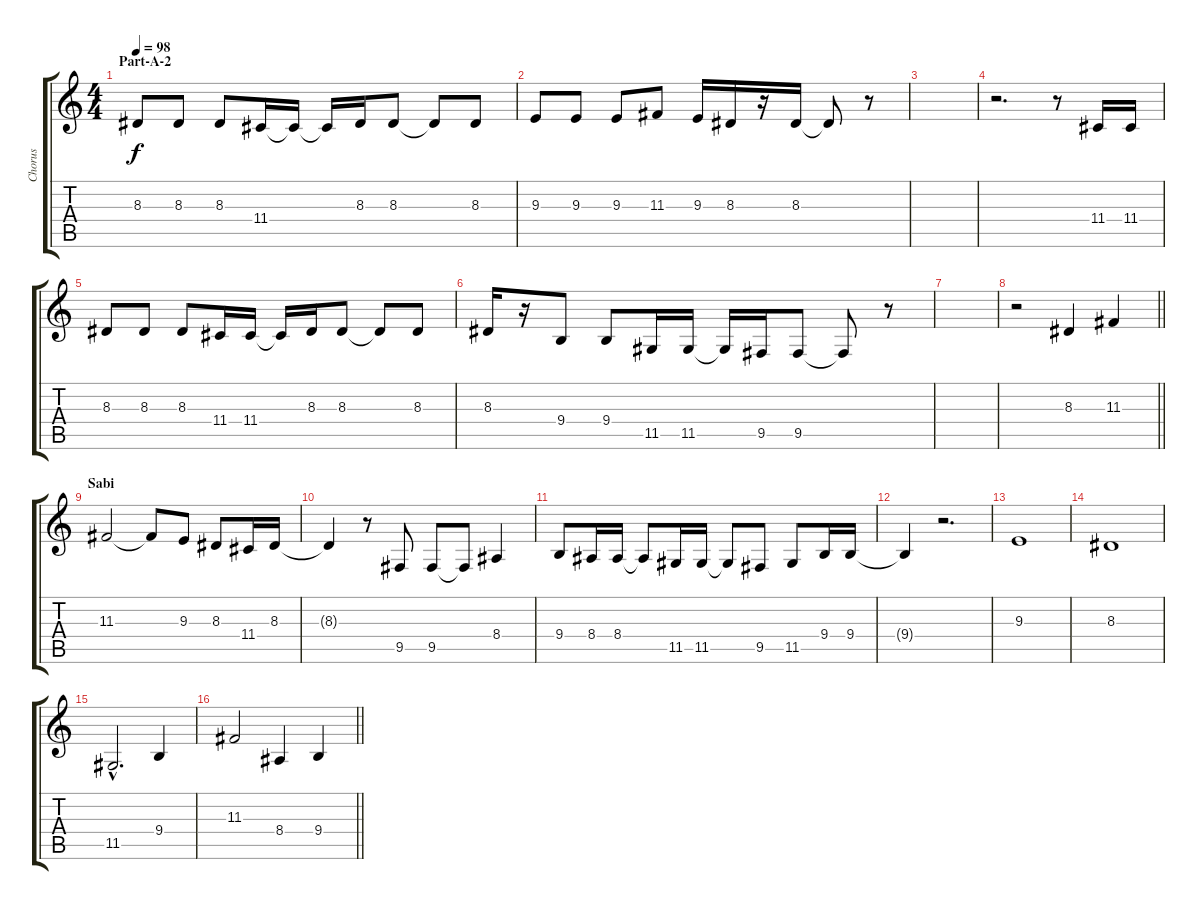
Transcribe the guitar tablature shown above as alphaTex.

\track ("Chorus" "Chorus") {instrument cello}
\staff {score tabs}
\tuning (E4 B3 G3 D3 A2 E2) {hide}
\ts (4 4)
\section ("" "Part-A-2")
\tempo 98
\clef g2
\ks c
8.3.8{dy f} 8.3.8 8.3.8 11.4.16 11.4{t}.16 11.4{t}.16 8.3.16 8.3.8 8.3{t}.8 8.3.8 |
9.3.8 9.3.8 9.3.8 11.3.8 9.3.16 8.3.16 r.16 8.3.16 8.3{t}.8 r.8 |
|
r.2{d} r.8 11.4.16 11.4.16 |
8.3.8 8.3.8 8.3.8 11.4.16 11.4.16 11.4{t}.16 8.3.16 8.3.8 8.3{t}.8 8.3.8 |
8.3.16 r.16 9.4.8 9.4.8 11.5.16 11.5.16 11.5{t}.16 9.5.16 9.5.8 9.5{t}.8 r.8 |
|
\barLineRight lightlight
r.2 8.3.4 11.3.4 |
\section ("" "Sabi")
11.3.2 11.3{t}.8 9.3.8 8.3.8 11.4.16 8.3.16 |
8.3{t}.4 r.8 9.5.8 9.5.8 9.5{t}.8 8.4.4 |
9.4.8 8.4.16 8.4.16 8.4{t}.8 11.5.16 11.5.16 11.5{t}.8 9.5.8 11.5.8 9.4.16 9.4.16 |
9.4{t}.4 r.2{d} |
9.3.1 |
8.3.1 |
11.5{hac}.2{d} 9.4.4 |
\barLineRight lightlight
11.3.2 8.4.4 9.4.4
